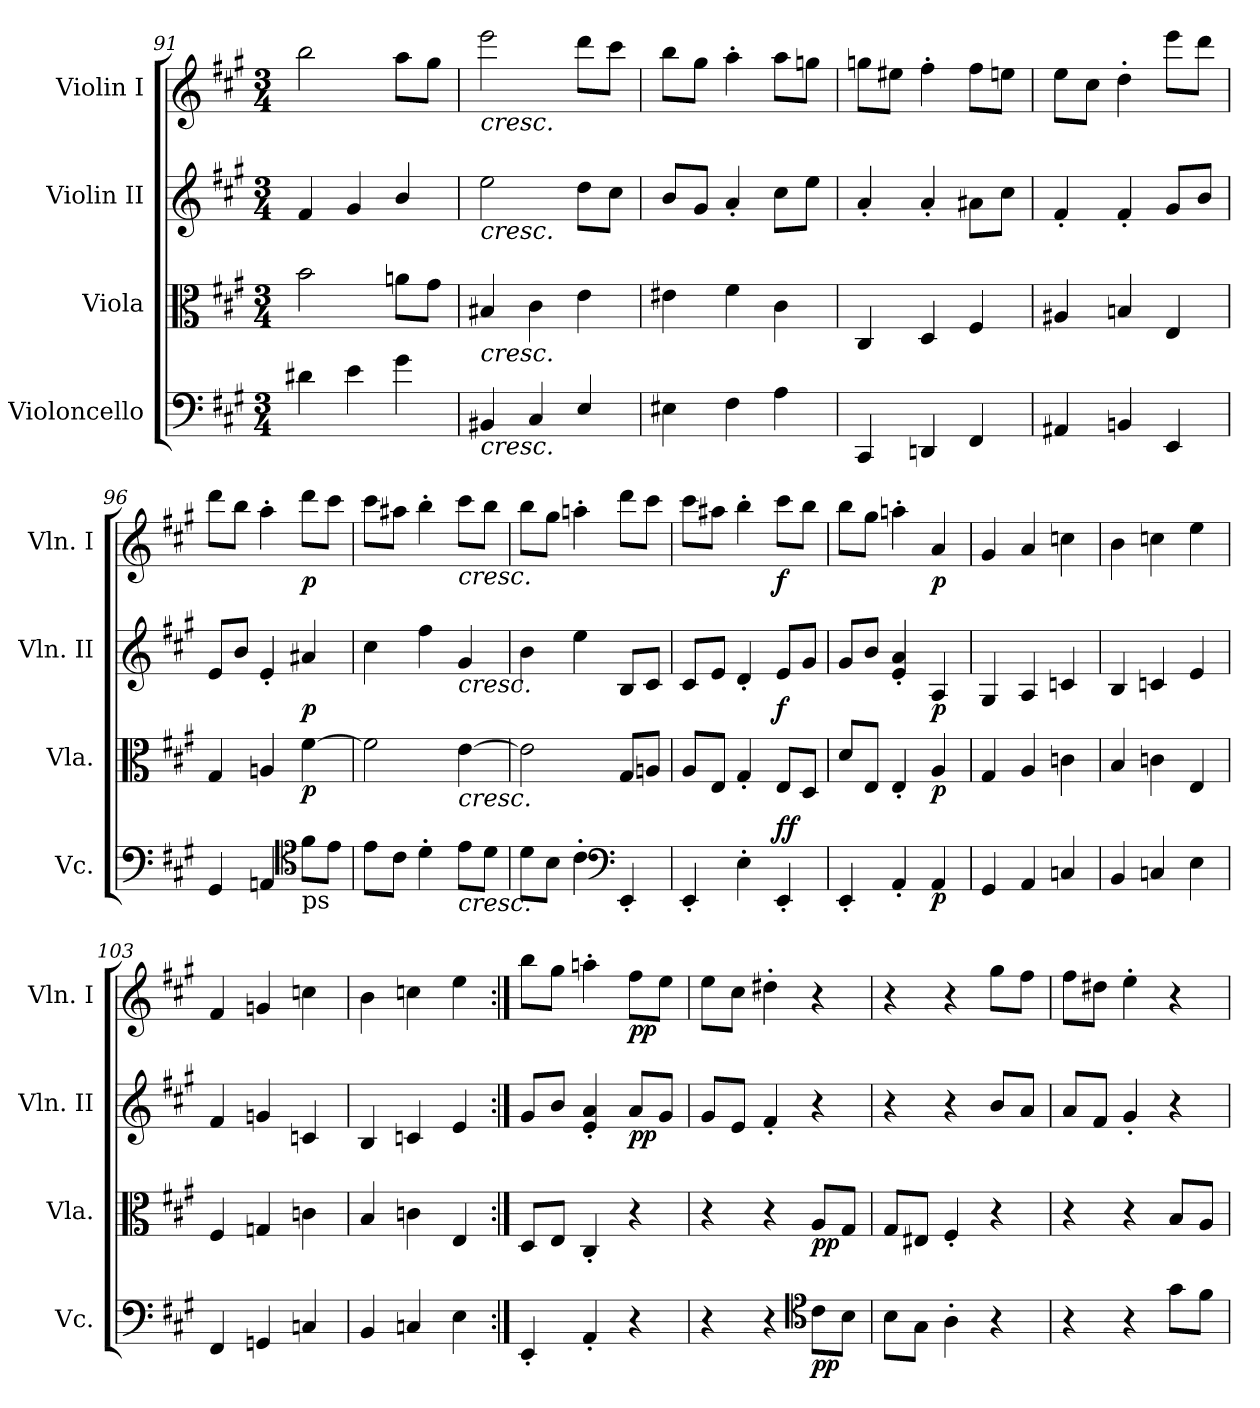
**kern	**dynam	**kern	**dynam	**kern	**dynam	**kern	**dynam
*part4	*part4	*part3	*part3	*part2	*part2	*part1	*part1
*staff4	*staff4	*staff3	*staff3	*staff2	*staff2	*staff1	*staff1
*I"Violoncello	*	*I"Viola	*	*I"Violin II	*	*I"Violin I	*
*I'Vc.	*	*I'Vla.	*	*I'Vln. II	*	*I'Vln. I	*
*clefF4	*	*clefC3	*	*clefG2	*	*clefG2	*
*k[f#c#g#]	*	*k[f#c#g#]	*	*k[f#c#g#]	*	*k[f#c#g#]	*
*M3/4	*	*M3/4	*	*M3/4	*	*M3/4	*
=91	=91	=91	=91	=91	=91	=91	=91
4d#X\	.	2b\	.	4f#/	.	2bb\	.
4e\	.	.	.	4g#/	.	.	.
4g#\	.	8an\L	.	4b/	.	8aa\L	.
.	.	8g#\J	.	.	.	8gg#\J	.
=92	=92	=92	=92	=92	=92	=92	=92
!	!	!	!	!	!	!LO:TX:b:i:t=cresc.	!
!	!	!	!	!LO:TX:b:i:t=cresc.	!	!	!
!	!	!LO:TX:b:i:t=cresc.	!	!	!	!	!
!LO:TX:b:i:t=cresc.	!	!	!	!	!	!	!
4BB#X/	.	4B#X/	.	2ee\	.	2eee\	.
4C#/	.	4c#\	.	.	.	.	.
4E/	.	4e\	.	8dd\L	.	8ddd\L	.
.	.	.	.	8cc#\J	.	8ccc#\J	.
=93	=93	=93	=93	=93	=93	=93	=93
4E#X\	.	4e#X\	.	8b/L	.	8bb\L	.
.	.	.	.	8g#/J	.	8gg#\J	.
4F#\	.	4f#\	.	4a'/	.	4aa'\	.
4A\	.	4c#\	.	8cc#\L	.	8aa\L	.
.	.	.	.	8ee\J	.	8ggn\J	.
=94	=94	=94	=94	=94	=94	=94	=94
4CC#/	.	4C#/	.	4a'/	.	8ggn\L	.
.	.	.	.	.	.	8ee#X\J	.
4DDn/	.	4D/	.	4a'/	.	4ff#'\	.
4FF#/	.	4F#/	.	8a#X\L	.	8ff#\L	.
.	.	.	.	8cc#\J	.	8een\J	.
=95	=95	=95	=95	=95	=95	=95	=95
4AA#X/	.	4A#X/	.	4f#'/	.	8ee\L	.
.	.	.	.	.	.	8cc#\J	.
4BBn/	.	4Bn/	.	4f#'/	.	4dd'\	.
4EE/	.	4E/	.	8g#/L	.	8eee\L	.
.	.	.	.	8b/J	.	8ddd\J	.
=96	=96	=96	=96	=96	=96	=96	=96
4GG#/	.	4G#/	.	8e/L	.	8ddd\L	.
.	.	.	.	8b/J	.	8bb\J	.
4AAn/	.	4An/	.	4e'/	.	4aa'\	.
*clefC4	*	*	*	*	*	*	*
!LO:TX:b:t=ps	!	!	!	!	!	!	!
!	!	!	!LO:DY:b	!	!LO:DY:b	!	!LO:DY:b
8f#\L	.	[4f#\	p	4a#X/	p	8ddd\L	p
8e\J	.	.	.	.	.	8ccc#\J	.
=97	=97	=97	=97	=97	=97	=97	=97
8e\L	.	2f#\]	.	4cc#\	.	8ccc#\L	.
8c#\J	.	.	.	.	.	8aa#X\J	.
4d'\	.	.	.	4ff#\	.	4bb'\	.
!	!	!	!	!	!	!LO:TX:b:i:t=cresc.	!
!	!	!	!	!LO:TX:b:i:t=cresc.	!	!	!
!	!	!LO:TX:b:i:t=cresc.	!	!	!	!	!
!LO:TX:b:i:t=cresc.	!	!	!	!	!	!	!
8e\L	.	[4e\	.	4g#/	.	8ccc#\L	.
8d\J	.	.	.	.	.	8bb\J	.
=98	=98	=98	=98	=98	=98	=98	=98
8d\L	.	2e\]	.	4b\	.	8bb\L	.
8B\J	.	.	.	.	.	8gg#\J	.
4c#'\	.	.	.	4ee\	.	4aan'\	.
*clefF4	*	*	*	*	*	*	*
4EE'/	.	8G#/L	.	8B/L	.	8ddd\L	.
.	.	8An/J	.	8c#/J	.	8ccc#\J	.
=99	=99	=99	=99	=99	=99	=99	=99
4EE'/	.	8A/L	.	8c#/L	.	8ccc#\L	.
.	.	8E/J	.	8e/J	.	8aa#X\J	.
4E'\	.	4G#'/	.	4d'/	.	4bb'\	.
!	!LO:DY:b	!	!	!	!	!	!
!	!LO:DY:n=1:a	!	!	!	!LO:DY:b	!	!LO:DY:b
4EE'/	f f	8E/L	.	8e/L	f	8ccc#\L	f
.	.	8D/J	.	8g#/J	.	8bb\J	.
=100	=100	=100	=100	=100	=100	=100	=100
4EE'/	.	8d/L	.	8g#/L	.	8bb\L	.
.	.	8E/J	.	8b/J	.	8gg#\J	.
4AA'/	.	4E'/	.	4e/' 4a/'	.	4aan'\	.
!	!LO:DY:b	!	!LO:DY:b	!	!LO:DY:b	!	!LO:DY:b
4AA/	p	4A/	p	4A/	p	4a/	p
=101	=101	=101	=101	=101	=101	=101	=101
4GG#/	.	4G#/	.	4G#/	.	4g#/	.
4AA/	.	4A/	.	4A/	.	4a/	.
4Cn/	.	4cn\	.	4cn/	.	4ccn\	.
=102	=102	=102	=102	=102	=102	=102	=102
4BB/	.	4B/	.	4B/	.	4b\	.
4Cn/	.	4cn\	.	4cn/	.	4ccn\	.
4E\	.	4E/	.	4e/	.	4ee\	.
=103	=103	=103	=103	=103	=103	=103	=103
4FF#/	.	4F#/	.	4f#/	.	4f#/	.
4GGn/	.	4Gn/	.	4gn/	.	4gn/	.
4Cn/	.	4cn\	.	4cn/	.	4ccn\	.
=104	=104	=104	=104	=104	=104	=104	=104
4BB/	.	4B/	.	4B/	.	4b\	.
4Cn/	.	4cn\	.	4cn/	.	4ccn\	.
4E\	.	4E/	.	4e/	.	4ee\	.
=105:|!	=105:|!	=105:|!	=105:|!	=105:|!	=105:|!	=105:|!	=105:|!
4EE'/	.	8D/L	.	8g#/L	.	8bb\L	.
.	.	8E/J	.	8b/J	.	8gg#\J	.
4AA'/	.	4C#'/	.	4e/' 4a/'	.	4aan'\	.
!	!	!	!	!	!LO:DY:b	!	!LO:DY:b
4r	.	4r	.	8a/L	pp	8ff#\L	pp
.	.	.	.	8g#/J	.	8ee\J	.
=106	=106	=106	=106	=106	=106	=106	=106
4r	.	4r	.	8g#/L	.	8ee\L	.
.	.	.	.	8e/J	.	8cc#\J	.
4r	.	4r	.	4f#'/	.	4dd#X'\	.
*clefC4	*	*	*	*	*	*	*
!	!LO:DY:b	!	!LO:DY:b	!	!	!	!
8c#\L	pp	8A/L	pp	4r	.	4r	.
8B\J	.	8G#/J	.	.	.	.	.
=107	=107	=107	=107	=107	=107	=107	=107
8B\L	.	8G#/L	.	4r	.	4r	.
8G#\J	.	8E#X/J	.	.	.	.	.
4A'\	.	4F#'/	.	4r	.	4r	.
4r	.	4r	.	8b/L	.	8gg#\L	.
.	.	.	.	8a/J	.	8ff#\J	.
=108	=108	=108	=108	=108	=108	=108	=108
4r	.	4r	.	8a/L	.	8ff#\L	.
.	.	.	.	8f#/J	.	8dd#X\J	.
4r	.	4r	.	4g#'/	.	4ee'\	.
8g#\L	.	8B/L	.	4r	.	4r	.
8f#\J	.	8A/J	.	.	.	.	.
=	=	=	=	=	=	=	=
*-	*-	*-	*-	*-	*-	*-	*-
